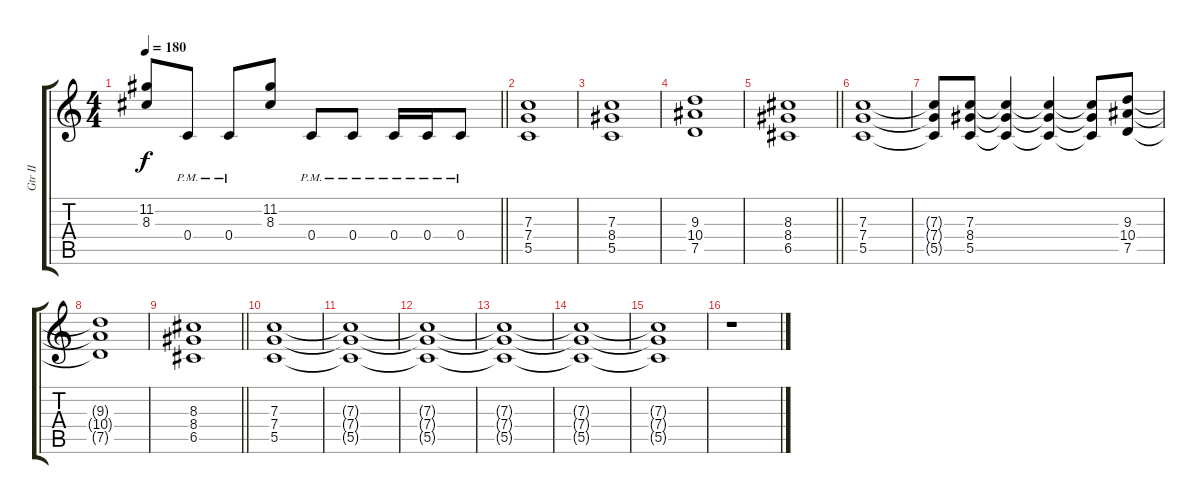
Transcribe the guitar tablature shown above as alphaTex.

\track ("Gtr II" "Gtr II") {instrument distortionguitar}
\staff {score tabs}
\tuning (D4 A3 F3 C3 G2 D2) {hide}
\ts (4 4)
\tempo 180
\clef g2
\barLineRight lightlight
\ks c
(11.2 8.3).8{dy f} 0.4{pm}.8 0.4{pm}.8 (11.2 8.3).8 0.4{pm}.8 0.4{pm}.8 0.4{pm}.16 0.4{pm}.16 0.4{pm}.8 |
(7.3 7.4 5.5).1 |
(7.3 8.4 5.5).1 |
(9.3 10.4 7.5).1 |
\barLineRight lightlight
(8.3 8.4 6.5).1 |
(7.3 7.4 5.5).1 |
(7.3{t} 7.4{t} 5.5{t}).8 (7.3 8.4 5.5).8 (7.3{t} 8.4{t} 5.5{t}).4 (7.3{t} 8.4{t} 5.5{t}).4 (7.3{t} 8.4{t} 5.5{t}).8 (9.3 10.4 7.5).8 |
(9.3{t} 10.4{t} 7.5{t}).1 |
\barLineRight lightlight
(8.3 8.4 6.5).1 |
(7.3 7.4 5.5).1 |
(7.3{t} 7.4{t} 5.5{t}).1 |
(7.3{t} 7.4{t} 5.5{t}).1{volume 0} |
(7.3{t} 7.4{t} 5.5{t}).1 |
(7.3{t} 7.4{t} 5.5{t}).1 |
(7.3{t} 7.4{t} 5.5{t}).1 |
r.1
